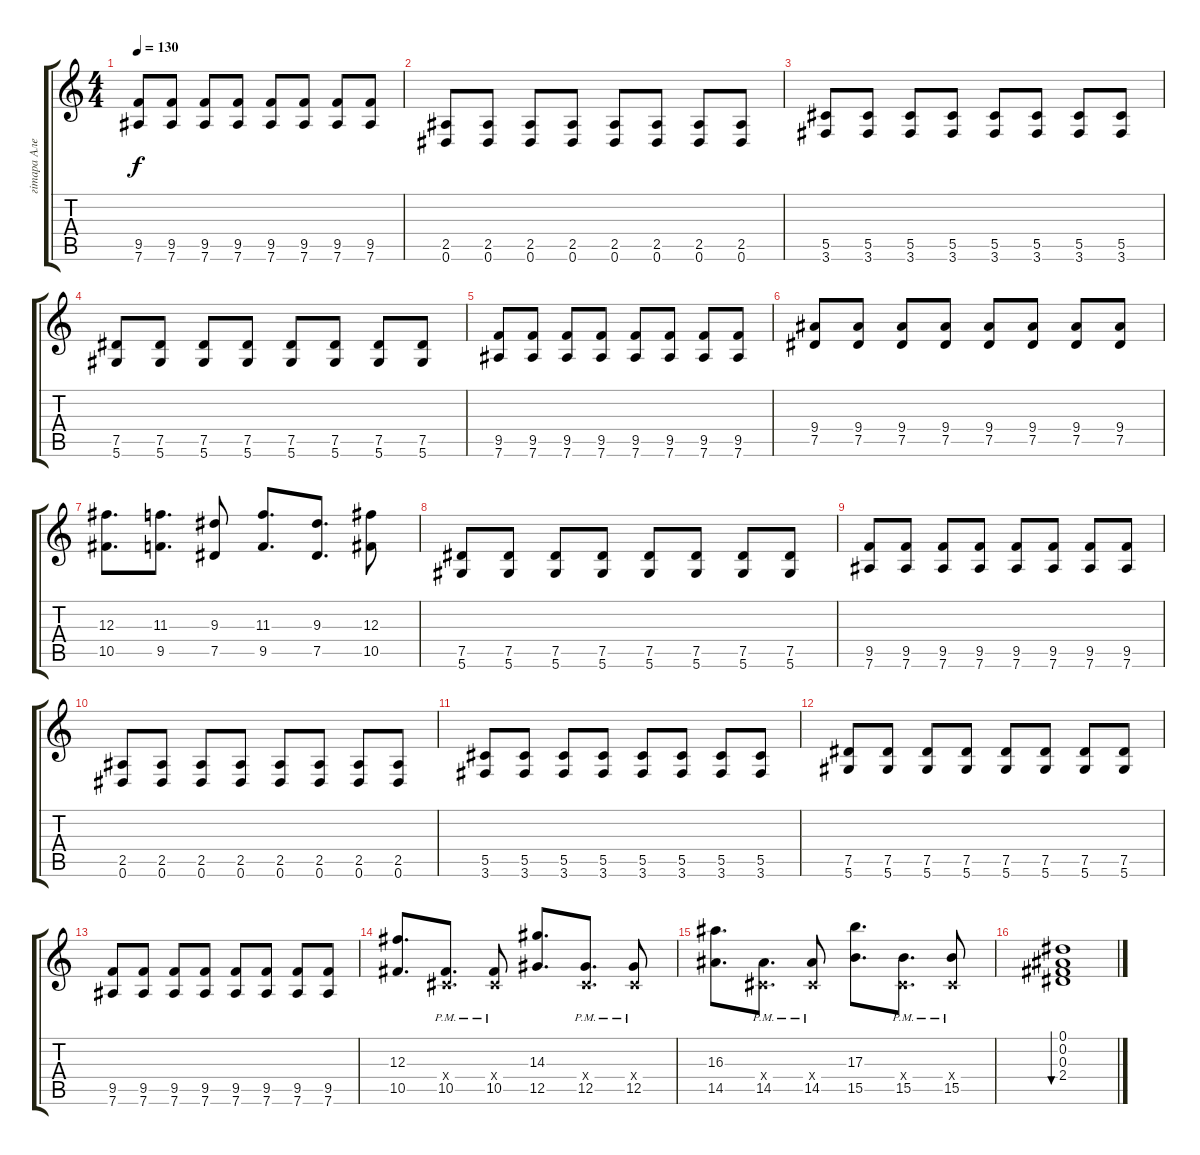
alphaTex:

\track ("гiтара Алесь" "гiтара Але") {instrument distortionguitar}
\staff {score tabs}
\tuning (Eb4 Bb3 Gb3 Db3 Ab2 Eb2) {hide}
\ts (4 4)
\tempo 130
\clef g2
\ks c
(9.5 7.6).8{dy f} (9.5 7.6).8 (9.5 7.6).8 (9.5 7.6).8 (9.5 7.6).8 (9.5 7.6).8 (9.5 7.6).8 (9.5 7.6).8 |
(2.5 0.6).8 (2.5 0.6).8 (2.5 0.6).8 (2.5 0.6).8 (2.5 0.6).8 (2.5 0.6).8 (2.5 0.6).8 (2.5 0.6).8 |
(5.5 3.6).8 (5.5 3.6).8 (5.5 3.6).8 (5.5 3.6).8 (5.5 3.6).8 (5.5 3.6).8 (5.5 3.6).8 (5.5 3.6).8 |
(7.5 5.6).8 (7.5 5.6).8 (7.5 5.6).8 (7.5 5.6).8 (7.5 5.6).8 (7.5 5.6).8 (7.5 5.6).8 (7.5 5.6).8 |
(9.5 7.6).8 (9.5 7.6).8 (9.5 7.6).8 (9.5 7.6).8 (9.5 7.6).8 (9.5 7.6).8 (9.5 7.6).8 (9.5 7.6).8 |
(9.4 7.5).8 (9.4 7.5).8 (9.4 7.5).8 (9.4 7.5).8 (9.4 7.5).8 (9.4 7.5).8 (9.4 7.5).8 (9.4 7.5).8 |
(12.3 10.5).8{d} (11.3 9.5).8{d} (9.3 7.5).8 (11.3 9.5).8{d} (9.3 7.5).8{d} (12.3 10.5).8 |
(7.5 5.6).8 (7.5 5.6).8 (7.5 5.6).8 (7.5 5.6).8 (7.5 5.6).8 (7.5 5.6).8 (7.5 5.6).8 (7.5 5.6).8 |
(9.5 7.6).8 (9.5 7.6).8 (9.5 7.6).8 (9.5 7.6).8 (9.5 7.6).8 (9.5 7.6).8 (9.5 7.6).8 (9.5 7.6).8 |
(2.5 0.6).8 (2.5 0.6).8 (2.5 0.6).8 (2.5 0.6).8 (2.5 0.6).8 (2.5 0.6).8 (2.5 0.6).8 (2.5 0.6).8 |
(5.5 3.6).8 (5.5 3.6).8 (5.5 3.6).8 (5.5 3.6).8 (5.5 3.6).8 (5.5 3.6).8 (5.5 3.6).8 (5.5 3.6).8 |
(7.5 5.6).8 (7.5 5.6).8 (7.5 5.6).8 (7.5 5.6).8 (7.5 5.6).8 (7.5 5.6).8 (7.5 5.6).8 (7.5 5.6).8 |
(9.5 7.6).8 (9.5 7.6).8 (9.5 7.6).8 (9.5 7.6).8 (9.5 7.6).8 (9.5 7.6).8 (9.5 7.6).8 (9.5 7.6).8 |
(12.3 10.5).8{d} (0.4{x} 10.5{pm}).8{d} (0.4{x} 10.5{pm}).8 (14.3 12.5).8{d} (0.4{x} 12.5{pm}).8{d} (0.4{x} 12.5{pm}).8 |
(16.3 14.5).8{d} (0.4{x} 14.5{pm}).8{d} (0.4{x} 14.5{pm}).8 (17.3 15.5).8{d} (0.4{x} 15.5{pm}).8{d} (0.4{x} 15.5{pm}).8 |
(0.1 0.2 0.3 2.4).1{bu 480 instrument electricguitarmuted}
